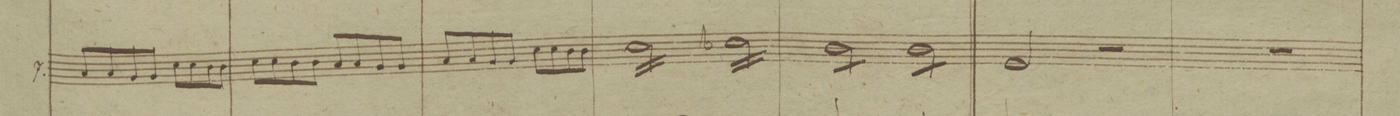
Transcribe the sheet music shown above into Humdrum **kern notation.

**kern	**dynam
*I"Viole	*
*clefC3	*
*k[b-]	*
*met(c|)	*
*M2/2	*
*Xtremolo	*
8B-/L	.
8B-/	.
8A/	.
8A/J	.
8d\L	.
8d\	.
8c\	.
8c\J	.
=85	=85
8d\L	.
8d\	.
8c\	.
8c\J	.
8B-/L	.
8B-/	.
8A/	.
8A/J	.
=86	=86
8B-/L	.
8B-/	.
8A/	.
8A/J	.
8d\L	.
8d\	.
8c\	.
8c\J	.
=87	=87
*tremolo	*
16d\LL	.
16d\	.
16d\	.
16d\	.
16d\	.
16d\	.
16d\	.
16d\JJ	.
16d-X\LL	.
16d-\	.
16d-\	.
16d-\	.
16d-\	.
16d-\	.
16d-\	.
16d-\JJ	.
=88	=88
8c\L	.
8c\	.
8c\	.
8c\J	.
8c\L	.
8c\	.
8c\	.
8c\J	.
*Xtremolo	*
=89||	=89||
2F/	.
2r	.
=90	=90
1r	.
=91	=91
*-	*-
